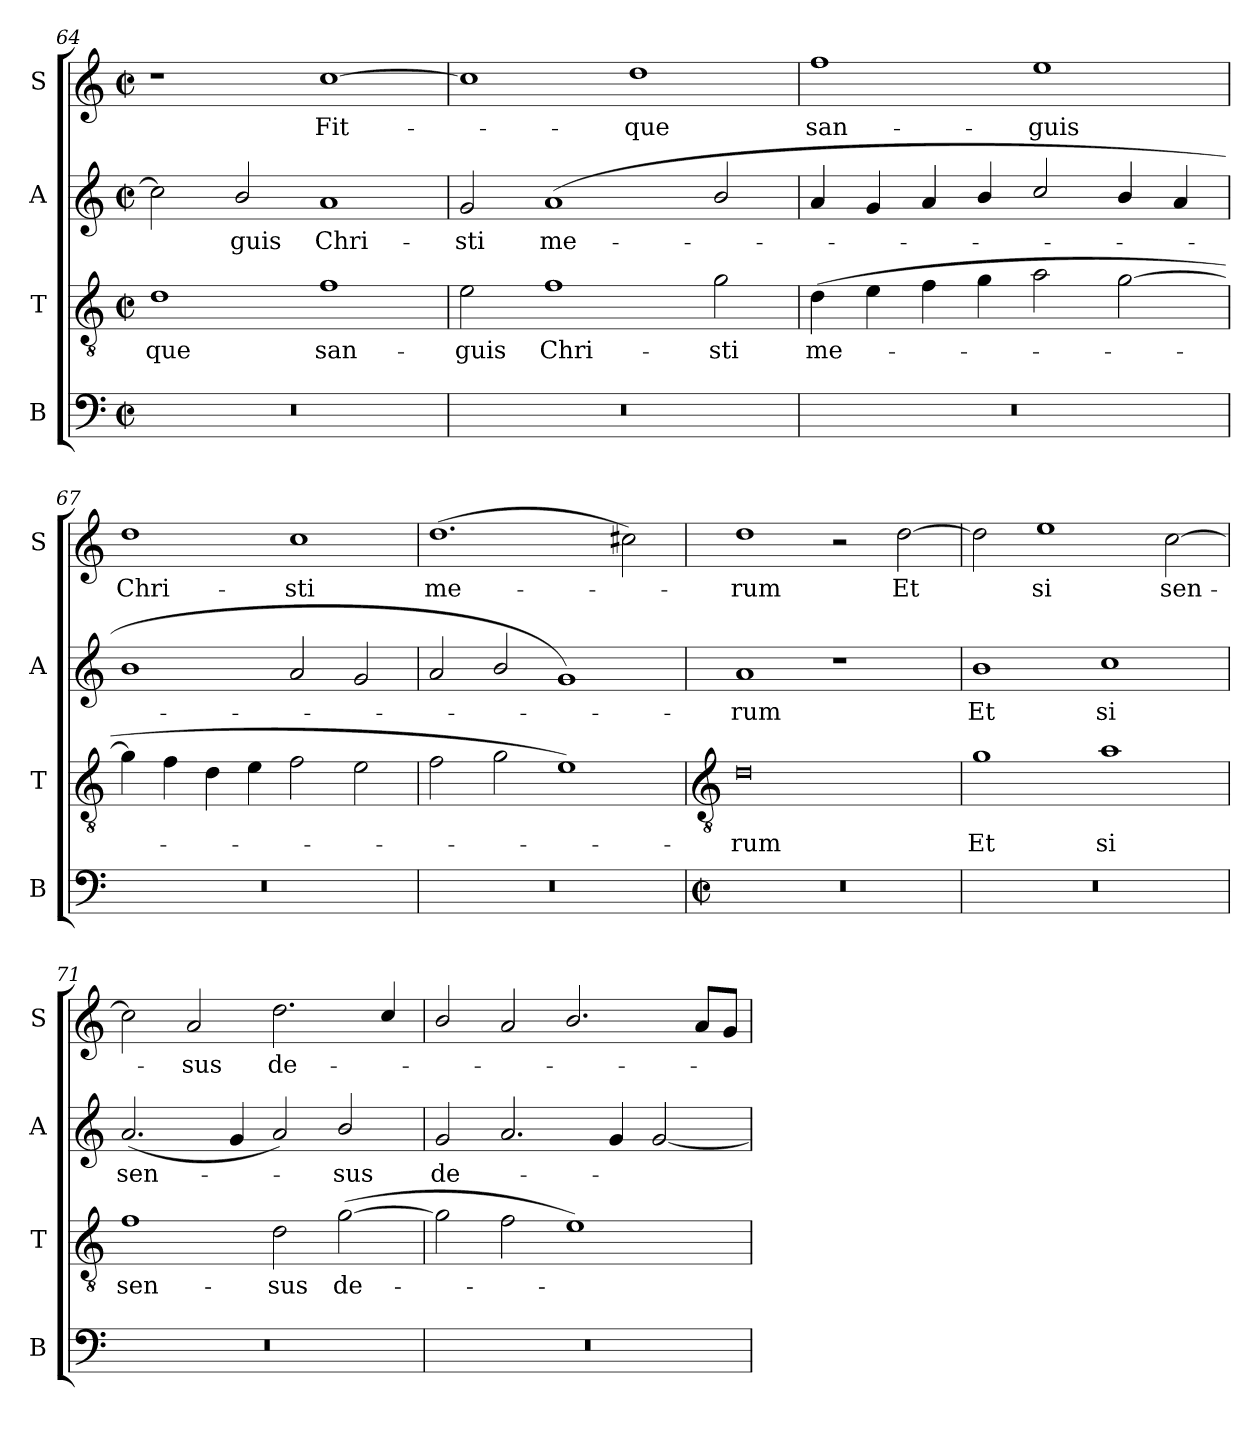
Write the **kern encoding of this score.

**kern	**kern	**text	**kern	**text	**kern	**text
*part4	*part3	*part3	*part2	*part2	*part1	*part1
*staff4	*staff3	*staff3	*staff2	*staff2	*staff1	*staff1
*I"B	*I"T	*	*I"A	*	*I"S	*
*I'B	*I'T	*	*I'A	*	*I'S	*
*clefF4	*clefGv2	*	*clefG2	*	*clefG2	*
*k[]	*k[]	*	*k[]	*	*k[]	*
*C:	*C:	*	*C:	*	*C:	*
*M4/2	*M4/2	*	*M4/2	*	*M4/2	*
*met(c|)	*met(c|)	*	*met(c|)	*	*met(c|)	*
=64	=64	=64	=64	=64	=64	=64
!	!	!LO:LY:b	!	!	!	!
0r	1d	-que	2cc]	.	1r	.
!	!	!	!	!LO:LY:b	!	!
.	.	.	2b/	guis	.	.
!	!	!LO:LY:b	!	!LO:LY:b	!	!LO:LY:b
.	1f	san-	1a	Chri-	[1cc	Fit-
=65	=65	=65	=65	=65	=65	=65
!	!	!LO:LY:b	!	!LO:LY:b	!	!
0r	2e	-guis	2g	-sti	1cc]	.
!	!	!LO:LY:b	!	!LO:LY:b	!	!
.	1f	Chri-	(<1a	me-	.	.
!	!	!	!	!	!	!LO:LY:b
.	.	.	.	.	1dd	que
!	!	!LO:LY:b	!	!	!	!
.	2g	-sti	2b/	.	.	.
=66	=66	=66	=66	=66	=66	=66
!	!	!LO:LY:b	!	!	!	!LO:LY:b
0r	(>4d	me-	4a	.	1ff	san-
.	4e	.	4g	.	.	.
.	4f	.	4a	.	.	.
.	4g	.	4b/	.	.	.
!	!	!	!	!	!	!LO:LY:b
.	2a	.	2cc/	.	1ee	-guis
.	[2g	.	4b/	.	.	.
.	.	.	4a	.	.	.
=67	=67	=67	=67	=67	=67	=67
!	!	!	!	!	!	!LO:LY:b
0r	4g]	.	1b	.	1dd	Chri-
.	4f	.	.	.	.	.
.	4d	.	.	.	.	.
.	4e	.	.	.	.	.
!	!	!	!	!	!	!LO:LY:b
.	2f	.	2a	.	1cc	-sti
.	2e	.	2g	.	.	.
=68	=68	=68	=68	=68	=68	=68
!	!	!	!	!	!	!LO:LY:b
0r	2f	.	2a	.	(>1.dd	me-
.	2g	.	2b/	.	.	.
.	1e)	.	1g)	.	.	.
.	.	.	.	.	2cc#X)	.
!!LO:LB:g=z
=69	=69	=69	=69	=69	=69	=69
*	*clefGv2	*	*	*	*	*
*M4/2	*	*	*	*	*	*
*met(c|)	*	*	*	*	*	*
!	!	!LO:LY:b	!	!LO:LY:b	!	!LO:LY:b
0r	0d	rum	1a	rum	1dd	rum
.	.	.	1r	.	2r	.
!	!	!	!	!	!	!LO:LY:b
.	.	.	.	.	[2dd	Et
=70	=70	=70	=70	=70	=70	=70
!	!	!LO:LY:b	!	!LO:LY:b	!	!
0r	1g	Et	1b	Et	2dd]	.
!	!	!	!	!	!	!LO:LY:b
.	.	.	.	.	1ee	si
!	!	!LO:LY:b	!	!LO:LY:b	!	!
.	1a	si	1cc	si	.	.
!	!	!	!	!	!	!LO:LY:b
.	.	.	.	.	[2cc	sen-
=71	=71	=71	=71	=71	=71	=71
!	!	!LO:LY:b	!	!LO:LY:b	!	!
0r	1f	sen-	(<2.a	sen-	2cc]	.
!	!	!	!	!	!	!LO:LY:b
.	.	.	.	.	2a	sus
.	.	.	4g	.	.	.
!	!	!LO:LY:b	!	!	!	!LO:LY:b
.	2d	-sus	2a)	.	2.dd	de-
!	!	!LO:LY:b	!	!LO:LY:b	!	!
.	(>[2g	de-	2b/	sus	.	.
.	.	.	.	.	4cc/	.
=72	=72	=72	=72	=72	=72	=72
!	!	!	!	!LO:LY:b	!	!
0r	2g]	.	2g	de-	2b/	.
.	2f	.	2.a	.	2a	.
.	1e)	.	.	.	2.b/	.
.	.	.	4g	.	.	.
.	.	.	[2g	.	.	.
.	.	.	.	.	8aL	.
.	.	.	.	.	8gJ	.
=	=	=	=	=	=	=
*-	*-	*-	*-	*-	*-	*-
